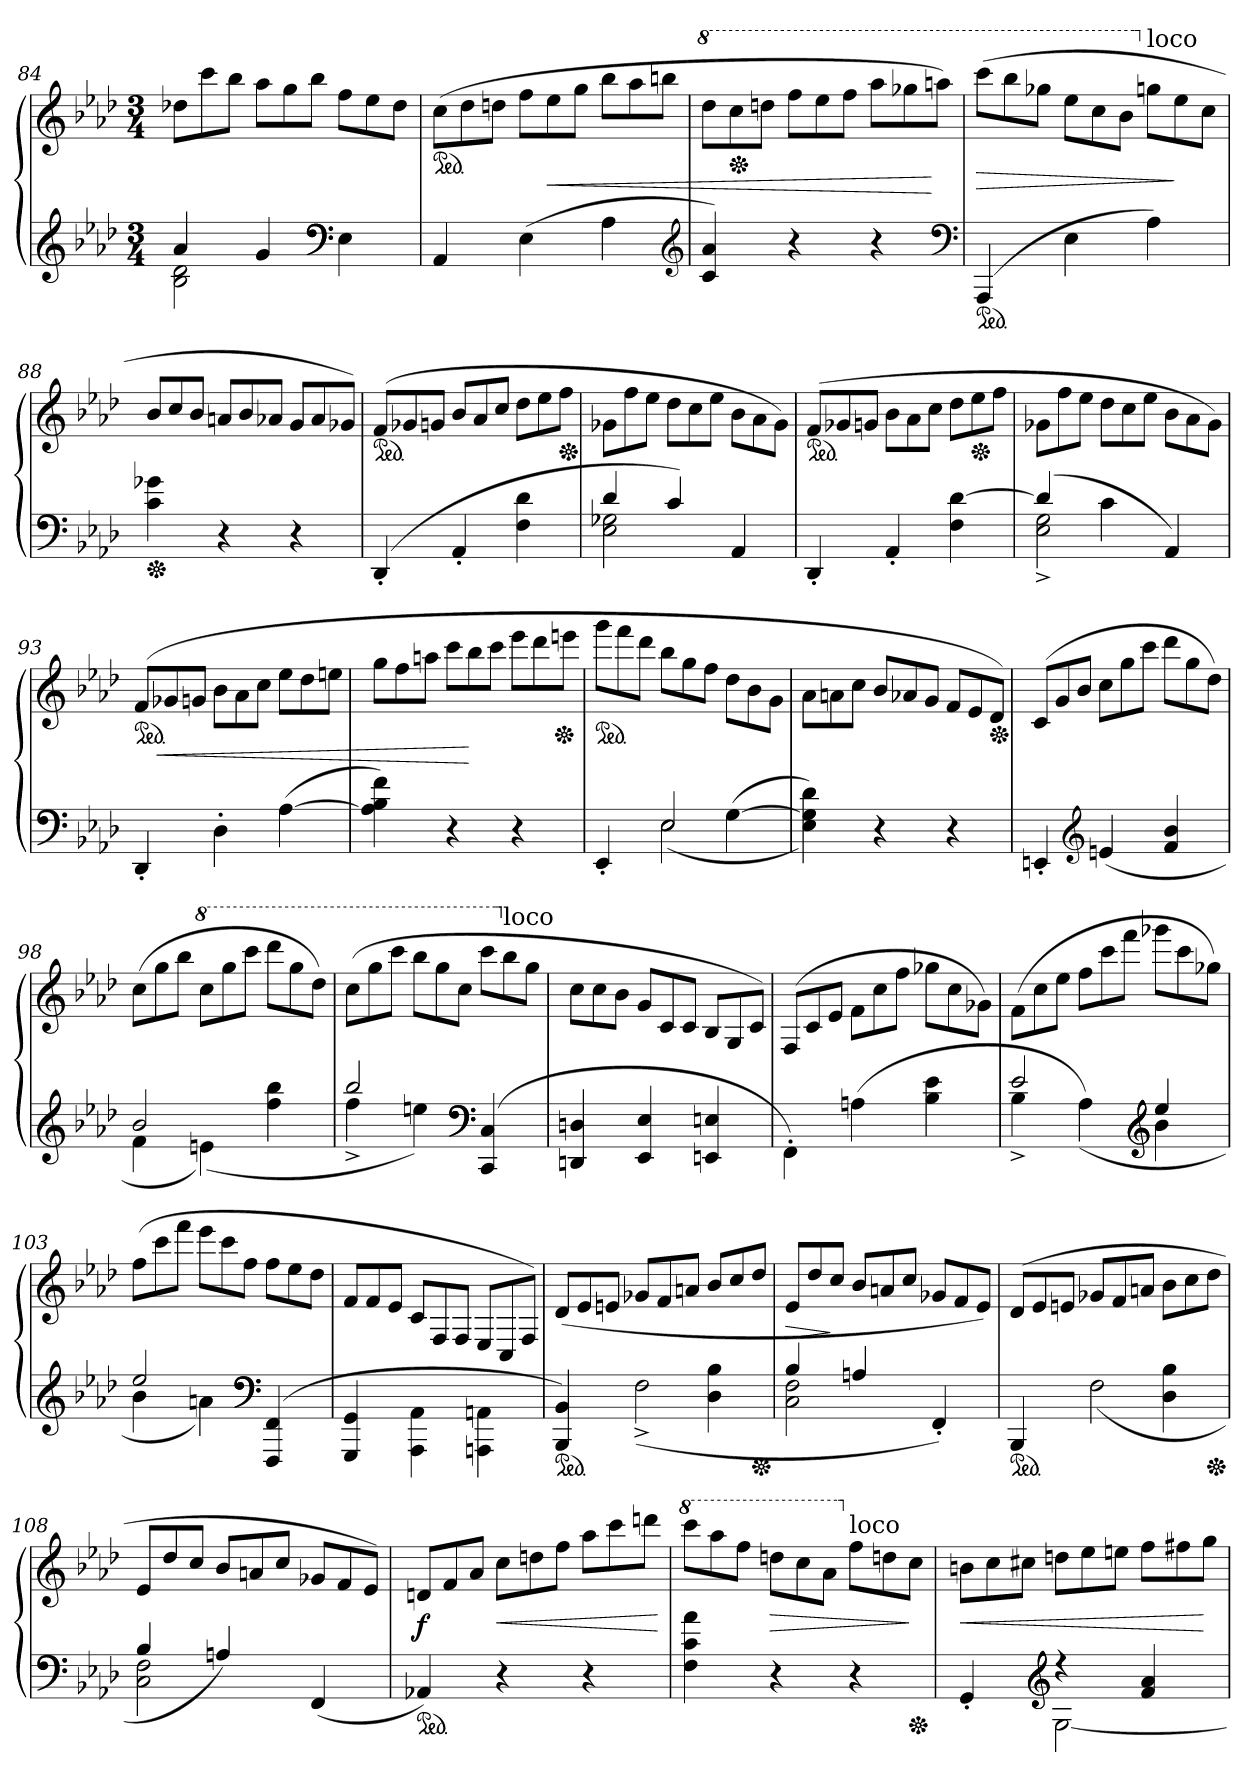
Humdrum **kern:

**kern	**kern	**dynam
*part1	*part1	*part1
*staff2	*staff1	*staff1/2
*clefG2	*clefG2	*
*k[b-e-a-d-]	*k[b-e-a-d-]	*
*f:	*f:	*
*M3/4	*M3/4	*
=84	=84	=84
*^	*	*
*	*	*Xtuplet	*
4a-	2B- 2d-	12dd-XL	.
.	.	12ccc	.
.	.	12bb-J	.
4g	.	12aa-L	.
.	.	12gg	.
.	.	12bb-J	.
*clefF4	*	*	*
4ryy	4E-	12ffL	.
.	.	12ee-	.
.	.	12dd-J	.
*v	*v	*	*
=85	=85	=85
*	*ped	*
4AA-	(>12ccL	.
.	12dd-	.
.	12ddnJ	.
(>4E-	12ffL	.
.	12ee-	<
.	12ggJ	.
4A-	12bb-L	.
.	12aa-	.
.	12bbnJ	.
*clefG2	*	*
=86	=86	=86
*	*8va	*
4c 4a-)	12ddd-L	.
*	*Xped	*
.	12ccc	.
.	12dddnJ	.
4r	12fffL	.
.	12eee-	.
.	12fffJ	.
4r	12aaa-L	.
.	12ggg-X	.
.	12aaanJ)	[
*clefF4	*	*
=87	=87	=87
!LO:TX:b:color=crimson:t=⚠	!	!
*ped	*	*
(>4AAA-	(>12ccccL	>
.	12bbb-	.
.	12ggg-XJ	.
4E-	12eee-L	.
.	12ccc	.
.	12bb-J	.
*	*X8va	*
!	!LO:TX:a:t=loco	!
4A-)	12ggL	.
.	12ee-	]
.	12ccJ	.
=88	=88	=88
*Xped	*	*
4c 4g-X	12b-/L	.
.	12cc	.
.	12b-J	.
4r	12anL	.
.	12b-	.
.	12a-XJ	.
4r	12gL	.
.	12a-	.
.	12g-XJ)	.
=89	=89	=89
*	*ped	*
(>4DD-'<	(>12fL	.
.	12g-X	.
.	12gnJ	.
4AA-'<	12b-/L	.
.	12a-	.
.	12ccJ	.
4F 4d-	12dd-L	.
.	12ee-	.
*	*Xped	*
.	12ffJ	.
=90	=90	=90
*^	*	*
4d-	2E- 2G-X	12g-XL	.
.	.	12ff	.
.	.	12ee-J	.
4c)	.	12dd-L	.
.	.	12cc	.
.	.	12ee-J	.
4AA-	4ryy	12b-\L	.
.	.	12a-	.
.	.	12g-J)	.
*v	*v	*	*
=91	=91	=91
*	*ped	*
4DD-'<	(>12fL	.
.	12g-X	.
.	12gnJ	.
4AA-'<	12b-L	.
.	12a-	.
.	12ccJ	.
4F [4d-	12dd-L	.
*	*Xped	*
.	12ee-	.
.	12ffJ	.
=92	=92	=92
*^	*	*
(<4d-]	2E-^< 2G^<	12g-XL	.
.	.	12ff	.
.	.	12ee-J	.
4c\	.	12dd-L	.
.	.	12cc	.
.	.	12ee-J	.
4AA-)	4ryy	12b-\L	.
.	.	12a-	.
.	.	12g-J)	.
*v	*v	*	*
=93	=93	=93
*	*ped	*
4DD-'<	(>12fL	.
.	12g-X	<
.	12gnJ	.
4D-'>	12b-L	.
.	12a-	.
.	12ccJ	.
(>[4A-	12ee-L	.
.	12dd-	.
.	12eenJ	.
=94	=94	=94
4A-] 4B- 4f)	12ggL	.
.	12ff	.
.	12aanJ	.
4r	12cccL	.
.	12bb-	[
.	12cccJ	.
4r	12eee-L	.
.	12ddd-	.
*	*Xped	*
.	12eeenJ	.
=95	=95	=95
*^	*	*
*	*	*ped	*
4EE-'<	4ryy	12gggL	.
.	.	12fff	.
.	.	12ddd-J	.
!LO:N:vis=2	!	!	!
4E-	(>2E-	12bb-L	.
.	.	12gg	.
.	.	12ffJ	.
(>[4G\	.	12dd-L	.
.	.	12b-	.
.	.	12gJ	.
*v	*v	*	*
=96	=96	=96
4E- 4G] 4d-))	12a-L	.
.	12an	.
.	12ccJ	.
4r	12b-L	.
.	12a-X	.
.	12gJ	.
4r	12fL	.
.	12e-	.
*	*Xped	*
.	12d-J)	.
=97	=97	=97
4EEn'<	(>12cL	.
.	12g	.
.	12b-J	.
*clefG2	*	*
(>4en	12ccL	.
.	12gg	.
.	12cccJ	.
4f 4b-	12ddd-L	.
.	12gg	.
.	12dd-J)	.
=98	=98	=98
*^	*	*
2b-	4f	(>12ccL	.
.	.	12gg	.
.	.	12bb-J	.
*	*	*8va	*
.	(>4en)	12cccL	.
.	.	12ggg	.
.	.	12ccccJ	.
4ryy	4ff 4bb-	12dddd-L	.
.	.	12ggg	.
.	.	12ddd-J)	.
=99	=99	=99	=99
2bb-	4ff^<	(>12cccL	.
.	.	12ggg	.
.	.	12ccccJ	.
.	4een)	12bbb-L	.
.	.	12ggg	.
.	.	12cccJ	.
*clefF4	*	*	*
(<4CC 4C	4ryy	12ccccL	.
*	*	*X8va	*
!	!	!LO:TX:a:t=loco	!
.	.	12bb-	.
.	.	12ggJ	.
*v	*v	*	*
=100	=100	=100
4DDn 4Dn	12ccL	.
.	12cc	.
.	12b-J	.
4EE- 4E-	12gL	.
.	12c	.
.	12cJ	.
4EEn 4En	12B-L	.
.	12G	.
.	12cJ)	.
=101	=101	=101
4FF'>\)	(>12F/L	.
.	12c	.
.	12e-J	.
(>4An	12fL	.
.	12cc	.
.	12ffJ	.
4B- 4e-	12gg-XL	.
.	12cc	.
.	12g-XJ)	.
=102	=102	=102
*^	*	*
2e-	4B-^<	(>12fL	.
.	.	12cc	.
.	.	12ee-J	.
.	(>4A-)	12ffL	.
.	.	12ccc	.
.	.	12fffJ	.
*clefG2	*	*	*
4ee-	4b-	12ggg-XL	.
.	.	12ccc	.
.	.	12gg-XJ)	.
=103	=103	=103	=103
2ee-	4b-	(>12ffL	.
.	.	12ccc	.
.	.	12fffJ	.
.	4an)	12eee-L	.
.	.	12ccc	.
.	.	12ffJ	.
*clefF4	*	*	*
(<4FFF 4FF	4ryy	12ffL	.
.	.	12ee-	.
.	.	12dd-J	.
*v	*v	*	*
=104	=104	=104
4GGG 4GG	12fL	.
.	12f	.
.	12e-J	.
4AAA-\ 4AA-\	12c/L	.
.	12F/	.
.	12F/J	.
4AAAn\ 4AAn\	12E-/L	.
.	12C/	.
.	12F/J)	.
=105	=105	=105
*^	*	*
*ped	*	*	*
4BBB- 4BB-)	4ryy	(<12d-L	.
.	.	12e-	.
.	.	12enJ	.
4ryy	(>2F^<	12g-XL	.
.	.	12f	.
.	.	12anJ	.
4D-\ 4B-\	.	12b-/L	.
.	.	12cc	.
*Xped	*	*	*
.	.	12dd-J	.
=106	=106	=106	=106
4B-	2C 2F	12e-L	>
.	.	12dd-	.
.	.	12ccJ	]
4An	.	12b-/L	.
.	.	12an	.
.	.	12ccJ	.
4FF'<)	4ryy	12g-XL	.
.	.	12f	.
.	.	12e-J)	.
=107	=107	=107	=107
*ped	*	*	*
4BBB-	4ryy	(>12d-L	.
.	.	12e-	.
.	.	12enJ	.
4ryy	(>2F	12g-XL	.
.	.	12f	.
.	.	12anJ	.
4D-\ 4B-\	.	12b-L	.
.	.	12cc	.
*Xped	*	*	*
.	.	12dd-J	.
=108	=108	=108	=108
4B-	2C 2F	12e-L	.
.	.	12dd-	.
.	.	12ccJ	.
4An)	.	12b-/L	.
.	.	12an	.
.	.	12ccJ	.
(<4FF	4ryy	12g-XL	.
.	.	12f	.
.	.	12e-J)	.
*v	*v	*	*
=109	=109	=109
*ped	*	*
4AA-X)	12dnL	f
.	12f	.
.	12a-J	.
4r	12ccL	<
.	12ddn	.
.	12ffJ	.
4r	12aa-L	.
.	12ccc	.
.	12dddnJ	.
.	.	[
=110	=110	=110
*	*8va	*
4F 4c 4a-	12ccccL	.
.	12aaa-	.
.	12fffJ	.
4r	12dddnL	>
.	12ccc	.
.	12aa-J	.
*	*X8va	*
!	!LO:TX:a:t=loco	!
4r	12ffL	.
.	12ddn	.
*Xped	*	*
.	12ccJ	]
=111	=111	=111
*^	*	*
4GG'<	4ryy	12bnL	<
.	.	12cc	.
.	.	12cc#XJ	.
*clefG2	*	*	*
4r	[2G	12ddnL	.
.	.	12ee-	.
.	.	12eenJ	.
4f 4a-	.	12ffL	.
.	.	12ff#X	.
.	.	12ggJ	[
*v	*v	*	*
=	=	=
*-	*-	*-
